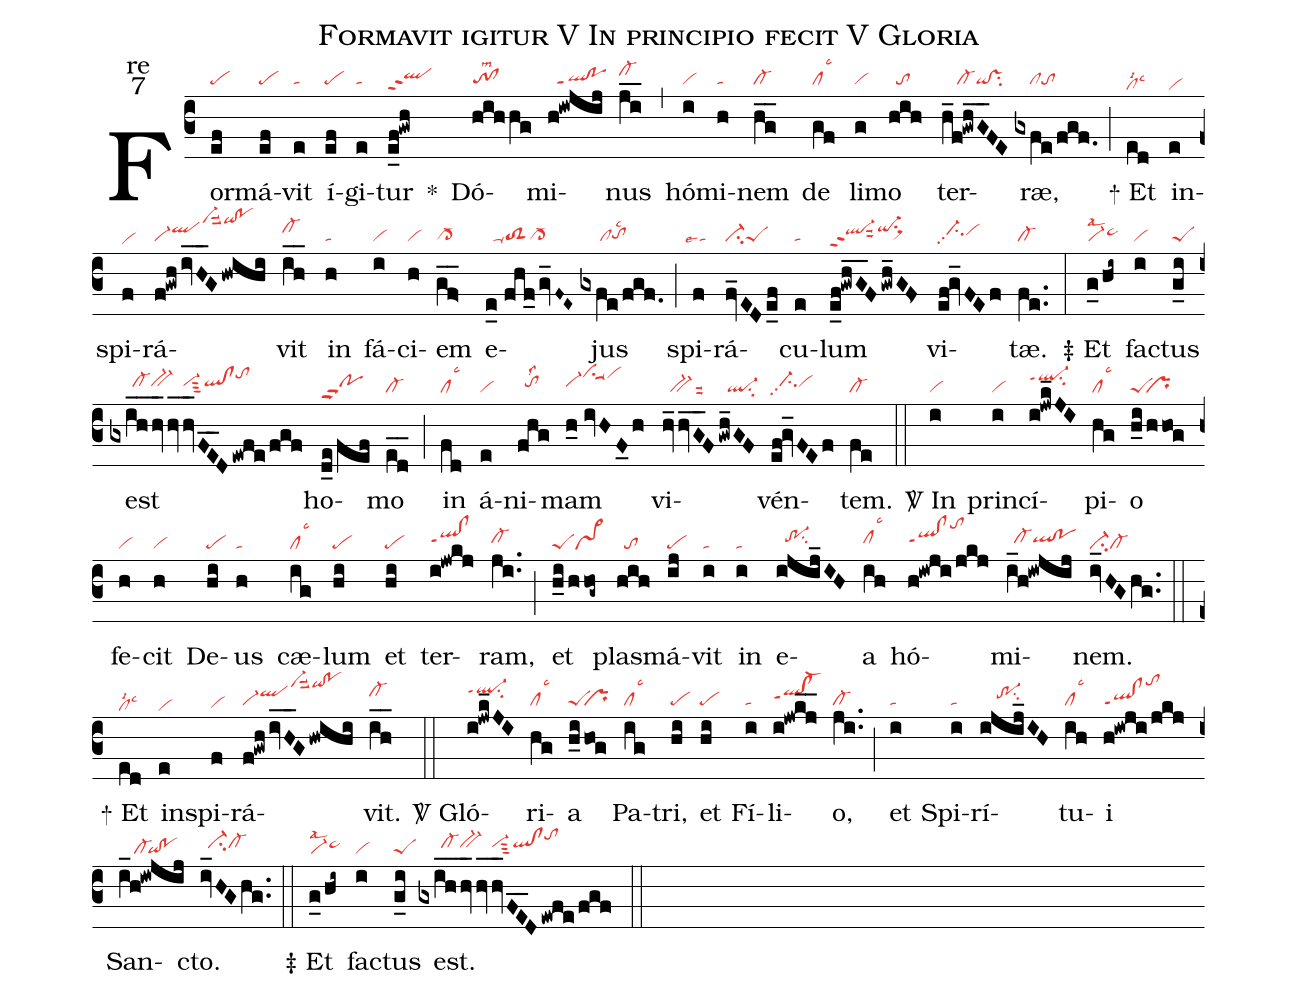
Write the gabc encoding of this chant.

name:Formavit igitur V In principio fecit V Gloria;
office-part:re;
mode:7;
nabc-lines:1;
%%
(c3) For(ef|pe)má(ef|pe)vit(e|ta) í(ef|pe)gi(e|ta)tur(e_f!gwh|qlhhppt2) <sp>*</sp>() Dó(hihhg|to!cllsm2)mi(h!iwjij|//ql!poppt1)nus(ji__|cl-hi) (,) hó(i|vi)mi(h|ta)nem(hg__|cl-) de(gf|cllsc3) li(g|vi)mo(hih|//to) ter(h_f!gwhG__FE|////cl-qi!vssu2)ræ,(gxfe/fgf.|////clto) (;)

<sp>+</sp> Et(ed|clhdlsi2lsc3) in(e|vihd)spi(f|vihe)rá(f!gwh/ivH__G/hwihi|vi-qlhivi-hlsuu2qihl!pohl)vit(ih__|cl-hi) in(h|ta) fá(i|vi)ci(h|vi)em(gf>__|cl->) e(e_0//fhf_/gv_F~E~|//ta-toS2cl->)jus(gxfe/fgf.|/////cltohglsc2) (;) spi(f|``talse4)rá(fv_EDe_f|ci-peS)cu(e|ta)lum(e_f!gwhG__F/gwh_GF>|ql-hhppt2suu2qi-hisu1sux1) vi(ef!gv_FEf|//ci-hhpp2vihh)tæ.(fe..|cl-) (:)

<sp>‡</sp> Et(g_0/hi~|vi-lsal2ta>hh) fac(i|vi)tus(g_i|peS) est(gxih__hv_hv_|//////cl-hhbv-hh|hvFE___D/ewfe/fgf|vi-hhsut3qlhh!clhhtohk) ho(d_e/fef|pohhppu2)mo(ed__|cl-) (;) in(fd|cllsc3) á(e|vi)ni(fhg|//tohhlss2)mam(h_0//ivHF_0h|vi-hhvihksu1suu1vihk) vi(hv_hvG__F/gwh_GF|//bv-suu2ql-su2)vén(ef!gv_FEf|//ci-hhpp2vihh)tem.(fe|cl-) (::)

<sp>V/</sp> In(i|vi) prin(i|vi)cí(i!jwk_JI|ql-hjppt1su2)pi(hg|cllsc3)o(h_i/hhog|peS``pr) fe(h|vi)cit(h|vi) De(hi|pe)us(h|ta) cæ(ig|cllsc3)lum(hi|pe) et(hi|pe) ter(i!jwkj|qlhh!clhhppt1)ram,(ji..|cl-hh) (;) et(h_i/hhog~|peSvs>) plas(hih|//to)má(ij|pe)vit(i|ta) in(i|ta) e(ijij_IH|//tr-1hhsu2)a(ih|clhhlsc3) hó(h!iwji/jkj|qlhh!clhhppt1tohm)mi(i_h!iwjij|//cl-hhqlhh!pohh)nem.(iv_HGhg..|ci-cl-) (::)

<sp>+</sp> Et(ed|clhdlsi2lsc3) in(e|vihd)spi(f|vihe)rá(f!gwh/ivH__G/hwihi|vi-qlhivi-hlsuu2qihl!pohl)vit.(ih__|cl-hi) (::)

<sp>V/</sp> Gló(i!jwk_JI|ql-hjppt1su2)ri(hg|cllsc3)a(h_ihog|peS``pr) Pa(ig|cllsc3)tri,(hi|pe) et(hi|pe) Fí(i|ta)li(i!jwkj__|qlhh!cl-hhppt1)o,(ji..|cl-) (;) et(i|ta) Spi(i|ta)rí(ijij_IH|////tr-1hhsu2)tu(ih|cllsc3)i(h!iwji/jkj|ql!clppt1tohm) San(i_h!iwjij|////cl-`qi!po)cto.(iv_HGhg..|//ci-hhcl-hh) (::)

<sp>‡</sp> Et(g_0/hi~|vi-lsal2ta>hh) fac(i|vi)tus(g_i|peS) est.(gxih__hv_hv_|//////cl-hhbv-hh|hvFE___D/ewfe/fgf|vi-hhsut3qlhh!clhhtohk) (::)
